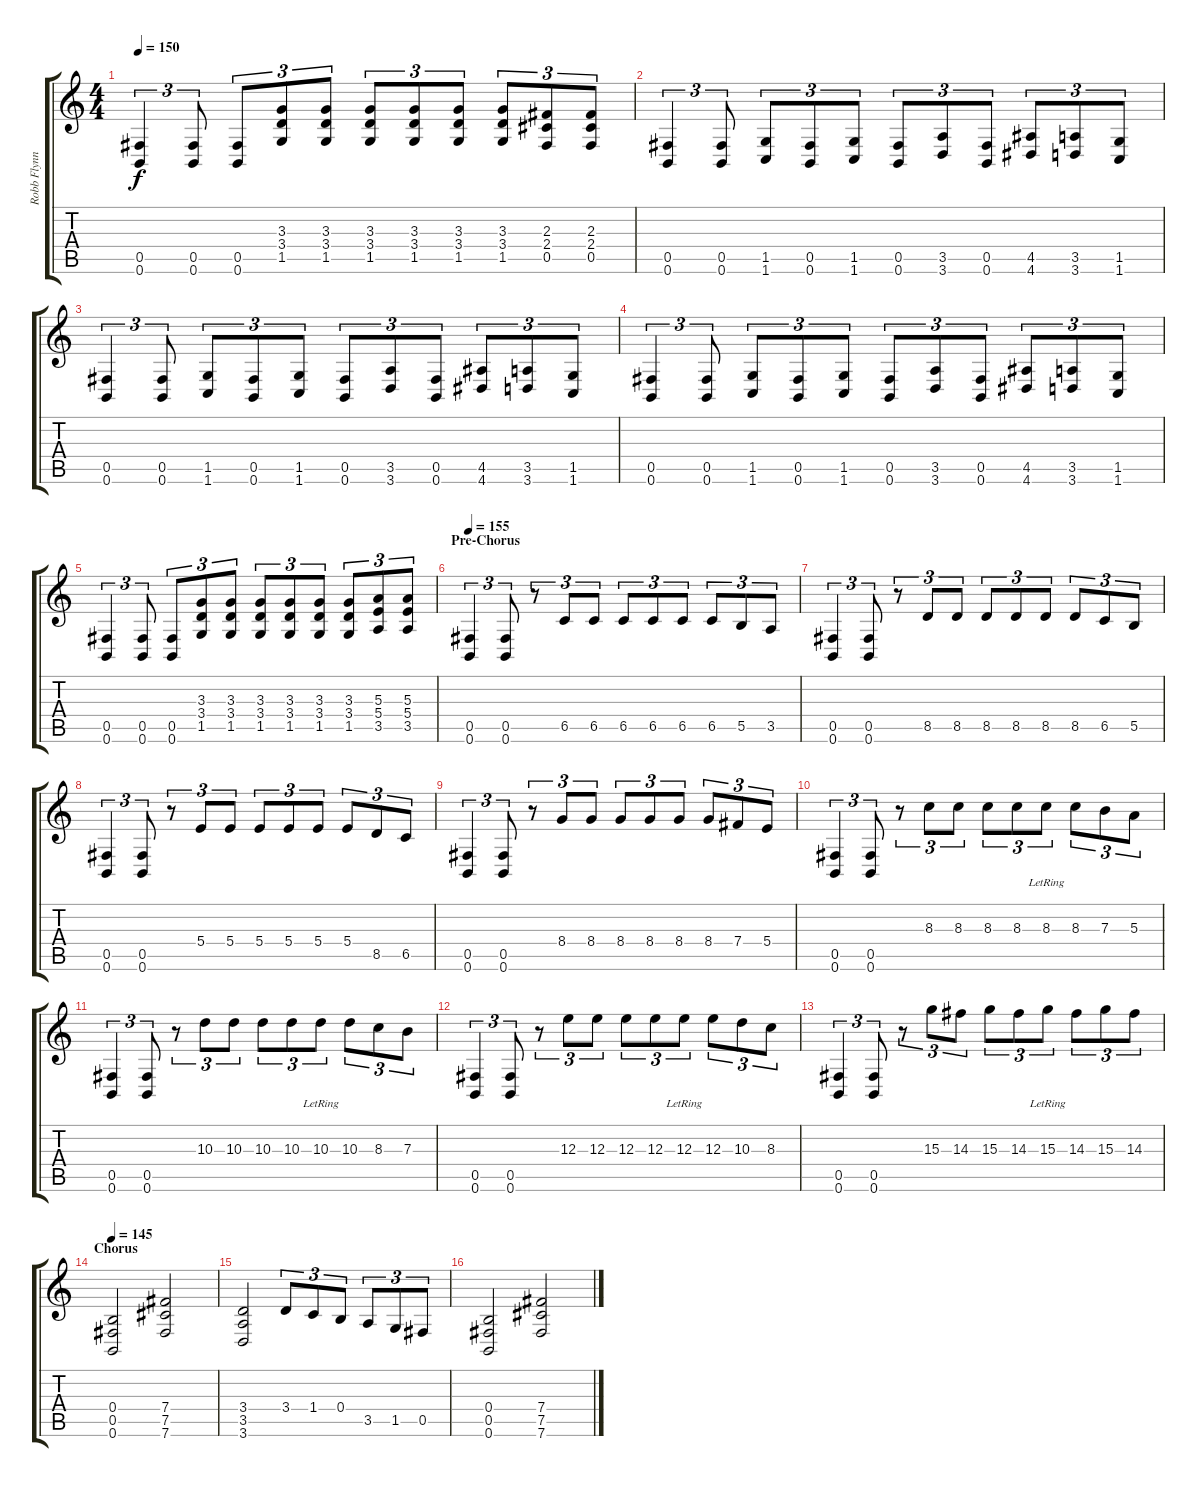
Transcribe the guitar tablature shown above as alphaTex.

\track ("Robb Flynn" "Robb Flynn") {instrument distortionguitar}
\staff {score tabs}
\tuning (Db4 Ab3 E3 B2 Gb2 B1) {hide}
\ts (4 4)
\tempo 150
\clef g2
\ks c
(0.5 0.6).4{tu (3 2) dy f} (0.5 0.6).8{tu (3 2)} (0.5 0.6).8{tu (3 2)} (3.3 3.4 1.5).8{tu (3 2)} (3.3 3.4 1.5).8{tu (3 2)} (3.3 3.4 1.5).8{tu (3 2)} (3.3 3.4 1.5).8{tu (3 2)} (3.3 3.4 1.5).8{tu (3 2)} (3.3 3.4 1.5).8{tu (3 2)} (2.3 2.4 0.5).8{tu (3 2)} (2.3 2.4 0.5).8{tu (3 2)} |
(0.5 0.6).4{tu (3 2)} (0.5 0.6).8{tu (3 2)} (1.5 1.6).8{tu (3 2)} (0.5 0.6).8{tu (3 2)} (1.5 1.6).8{tu (3 2)} (0.5 0.6).8{tu (3 2)} (3.5 3.6).8{tu (3 2)} (0.5 0.6).8{tu (3 2)} (4.5 4.6).8{tu (3 2)} (3.5 3.6).8{tu (3 2)} (1.5 1.6).8{tu (3 2)} |
(0.5 0.6).4{tu (3 2)} (0.5 0.6).8{tu (3 2)} (1.5 1.6).8{tu (3 2)} (0.5 0.6).8{tu (3 2)} (1.5 1.6).8{tu (3 2)} (0.5 0.6).8{tu (3 2)} (3.5 3.6).8{tu (3 2)} (0.5 0.6).8{tu (3 2)} (4.5 4.6).8{tu (3 2)} (3.5 3.6).8{tu (3 2)} (1.5 1.6).8{tu (3 2)} |
(0.5 0.6).4{tu (3 2)} (0.5 0.6).8{tu (3 2)} (1.5 1.6).8{tu (3 2)} (0.5 0.6).8{tu (3 2)} (1.5 1.6).8{tu (3 2)} (0.5 0.6).8{tu (3 2)} (3.5 3.6).8{tu (3 2)} (0.5 0.6).8{tu (3 2)} (4.5 4.6).8{tu (3 2)} (3.5 3.6).8{tu (3 2)} (1.5 1.6).8{tu (3 2)} |
(0.5 0.6).4{tu (3 2)} (0.5 0.6).8{tu (3 2)} (0.5 0.6).8{tu (3 2)} (3.3 3.4 1.5).8{tu (3 2)} (3.3 3.4 1.5).8{tu (3 2)} (3.3 3.4 1.5).8{tu (3 2)} (3.3 3.4 1.5).8{tu (3 2)} (3.3 3.4 1.5).8{tu (3 2)} (3.3 3.4 1.5).8{tu (3 2)} (5.3 5.4 3.5).8{tu (3 2)} (5.3 5.4 3.5).8{tu (3 2)} |
\section ("" "Pre-Chorus")
\tempo 155
(0.5 0.6).4{tu (3 2)} (0.5 0.6).8{tu (3 2)} r.8{tu (3 2)} 6.5.8{tu (3 2)} 6.5.8{tu (3 2)} 6.5.8{tu (3 2)} 6.5.8{tu (3 2)} 6.5.8{tu (3 2)} 6.5.8{tu (3 2)} 5.5.8{tu (3 2)} 3.5.8{tu (3 2)} |
(0.5 0.6).4{tu (3 2)} (0.5 0.6).8{tu (3 2)} r.8{tu (3 2)} 8.5.8{tu (3 2)} 8.5.8{tu (3 2)} 8.5.8{tu (3 2)} 8.5.8{tu (3 2)} 8.5.8{tu (3 2)} 8.5.8{tu (3 2)} 6.5.8{tu (3 2)} 5.5.8{tu (3 2)} |
(0.5 0.6).4{tu (3 2)} (0.5 0.6).8{tu (3 2)} r.8{tu (3 2)} 5.4.8{tu (3 2)} 5.4.8{tu (3 2)} 5.4.8{tu (3 2)} 5.4.8{tu (3 2)} 5.4.8{tu (3 2)} 5.4.8{tu (3 2)} 8.5.8{tu (3 2)} 6.5.8{tu (3 2)} |
(0.5 0.6).4{tu (3 2)} (0.5 0.6).8{tu (3 2)} r.8{tu (3 2)} 8.4.8{tu (3 2)} 8.4.8{tu (3 2)} 8.4.8{tu (3 2)} 8.4.8{tu (3 2)} 8.4.8{tu (3 2)} 8.4.8{tu (3 2)} 7.4.8{tu (3 2)} 5.4.8{tu (3 2)} |
(0.5 0.6).4{tu (3 2)} (0.5 0.6).8{tu (3 2)} r.8{tu (3 2)} 8.3.8{tu (3 2)} 8.3.8{tu (3 2)} 8.3.8{tu (3 2)} 8.3.8{tu (3 2)} 8.3{lr}.8{tu (3 2)} 8.3.8{tu (3 2)} 7.3.8{tu (3 2)} 5.3.8{tu (3 2)} |
(0.5 0.6).4{tu (3 2)} (0.5 0.6).8{tu (3 2)} r.8{tu (3 2)} 10.3.8{tu (3 2)} 10.3.8{tu (3 2)} 10.3.8{tu (3 2)} 10.3.8{tu (3 2)} 10.3{lr}.8{tu (3 2)} 10.3.8{tu (3 2)} 8.3.8{tu (3 2)} 7.3.8{tu (3 2)} |
(0.5 0.6).4{tu (3 2)} (0.5 0.6).8{tu (3 2)} r.8{tu (3 2)} 12.3.8{tu (3 2)} 12.3.8{tu (3 2)} 12.3.8{tu (3 2)} 12.3.8{tu (3 2)} 12.3{lr}.8{tu (3 2)} 12.3.8{tu (3 2)} 10.3.8{tu (3 2)} 8.3.8{tu (3 2)} |
(0.5 0.6).4{tu (3 2)} (0.5 0.6).8{tu (3 2)} r.8{tu (3 2)} 15.3.8{tu (3 2)} 14.3.8{tu (3 2)} 15.3.8{tu (3 2)} 14.3.8{tu (3 2)} 15.3{lr}.8{tu (3 2)} 14.3.8{tu (3 2)} 15.3.8{tu (3 2)} 14.3.8{tu (3 2)} |
\section ("" "Chorus")
\tempo 145
(0.4 0.5 0.6).2 (7.4 7.5 7.6).2 |
(3.4 3.5 3.6).2 3.4.8{tu (3 2)} 1.4.8{tu (3 2)} 0.4.8{tu (3 2)} 3.5.8{tu (3 2)} 1.5.8{tu (3 2)} 0.5.8{tu (3 2)} |
(0.4 0.5 0.6).2 (7.4 7.5 7.6).2
